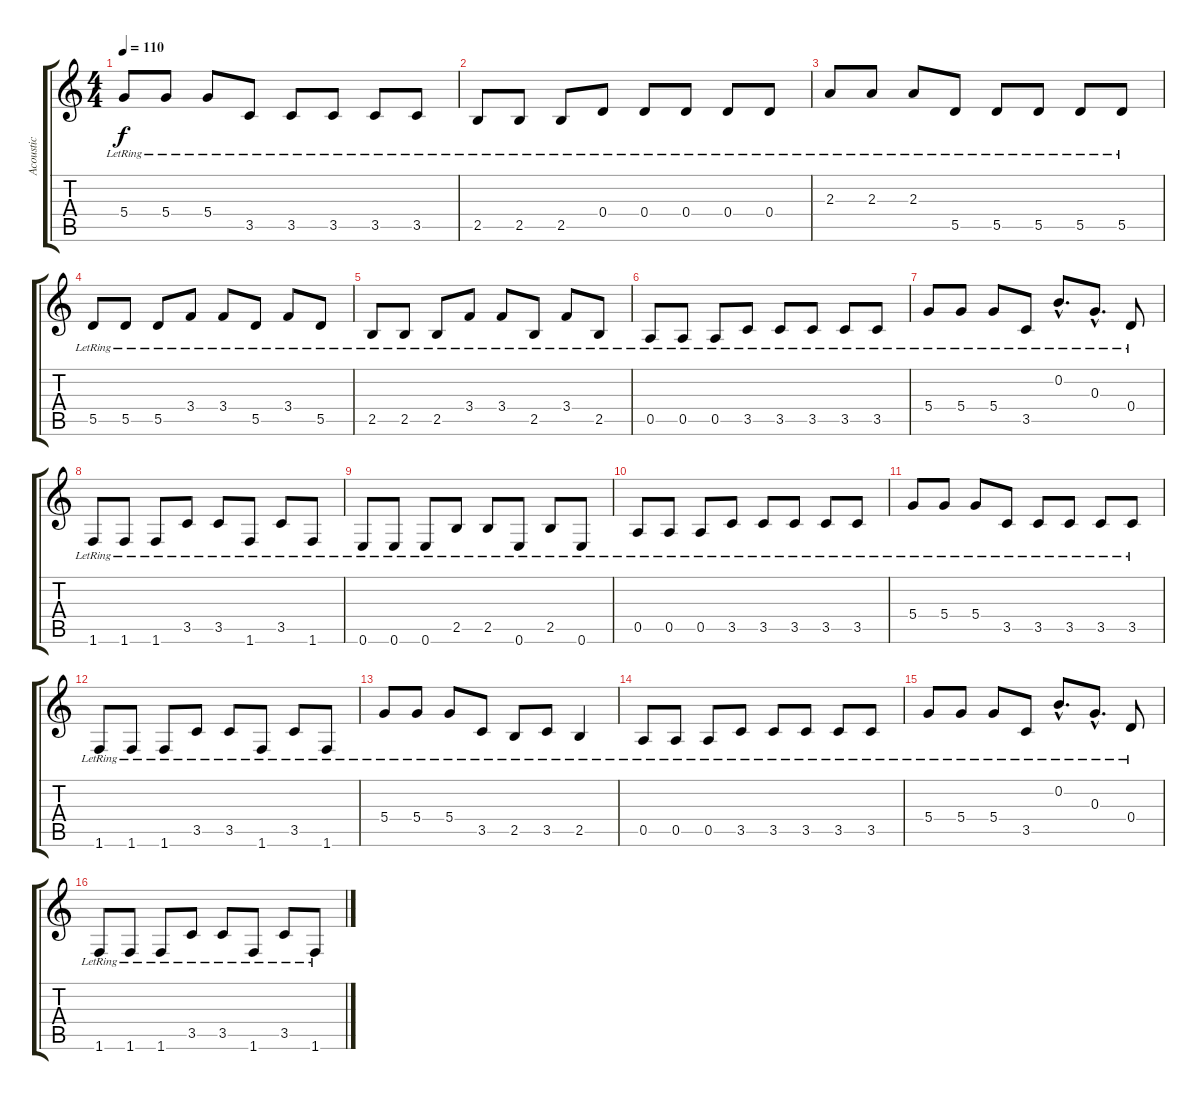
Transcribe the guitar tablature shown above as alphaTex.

\track ("Acoustic" "Acoustic") {instrument acousticguitarsteel}
\staff {score tabs}
\tuning (E4 B3 G3 D3 A2 E2) {hide}
\ts (4 4)
\tempo 110
\clef g2
\ks c
5.4{lr}.8{dy f} 5.4{lr}.8 5.4{lr}.8 3.5{lr}.8 3.5{lr}.8 3.5{lr}.8 3.5{lr}.8 3.5{lr}.8 |
2.5{lr}.8 2.5{lr}.8 2.5{lr}.8 0.4{lr}.8 0.4{lr}.8 0.4{lr}.8 0.4{lr}.8 0.4{lr}.8 |
2.3{lr}.8 2.3{lr}.8 2.3{lr}.8 5.5{lr}.8 5.5{lr}.8 5.5{lr}.8 5.5{lr}.8 5.5{lr}.8 |
5.5{lr}.8 5.5{lr}.8 5.5{lr}.8 3.4{lr}.8 3.4{lr}.8 5.5{lr}.8 3.4{lr}.8 5.5{lr}.8 |
2.5{lr}.8 2.5{lr}.8 2.5{lr}.8 3.4{lr}.8 3.4{lr}.8 2.5{lr}.8 3.4{lr}.8 2.5{lr}.8 |
0.5{lr}.8 0.5{lr}.8 0.5{lr}.8 3.5{lr}.8 3.5{lr}.8 3.5{lr}.8 3.5{lr}.8 3.5{lr}.8 |
5.4{lr}.8 5.4{lr}.8 5.4{lr}.8 3.5{lr}.8 0.2{hac lr}.8{d} 0.3{hac lr}.8{d} 0.4{lr}.8 |
1.6{lr}.8 1.6{lr}.8 1.6{lr}.8 3.5{lr}.8 3.5{lr}.8 1.6{lr}.8 3.5{lr}.8 1.6{lr}.8 |
0.6{lr}.8 0.6{lr}.8 0.6{lr}.8 2.5{lr}.8 2.5{lr}.8 0.6{lr}.8 2.5{lr}.8 0.6{lr}.8 |
0.5{lr}.8 0.5{lr}.8 0.5{lr}.8 3.5{lr}.8 3.5{lr}.8 3.5{lr}.8 3.5{lr}.8 3.5{lr}.8 |
5.4{lr}.8 5.4{lr}.8 5.4{lr}.8 3.5{lr}.8 3.5{lr}.8 3.5{lr}.8 3.5{lr}.8 3.5{lr}.8 |
1.6{lr}.8 1.6{lr}.8 1.6{lr}.8 3.5{lr}.8 3.5{lr}.8 1.6{lr}.8 3.5{lr}.8 1.6{lr}.8 |
5.4{lr}.8 5.4{lr}.8 5.4{lr}.8 3.5{lr}.8 2.5{lr}.8 3.5{lr}.8 2.5{lr}.4 |
0.5{lr}.8 0.5{lr}.8 0.5{lr}.8 3.5{lr}.8 3.5{lr}.8 3.5{lr}.8 3.5{lr}.8 3.5{lr}.8 |
5.4{lr}.8 5.4{lr}.8 5.4{lr}.8 3.5{lr}.8 0.2{hac lr}.8{d} 0.3{hac lr}.8{d} 0.4{lr}.8 |
1.6{lr}.8 1.6{lr}.8 1.6{lr}.8 3.5{lr}.8 3.5{lr}.8 1.6{lr}.8 3.5{lr}.8 1.6{lr}.8
